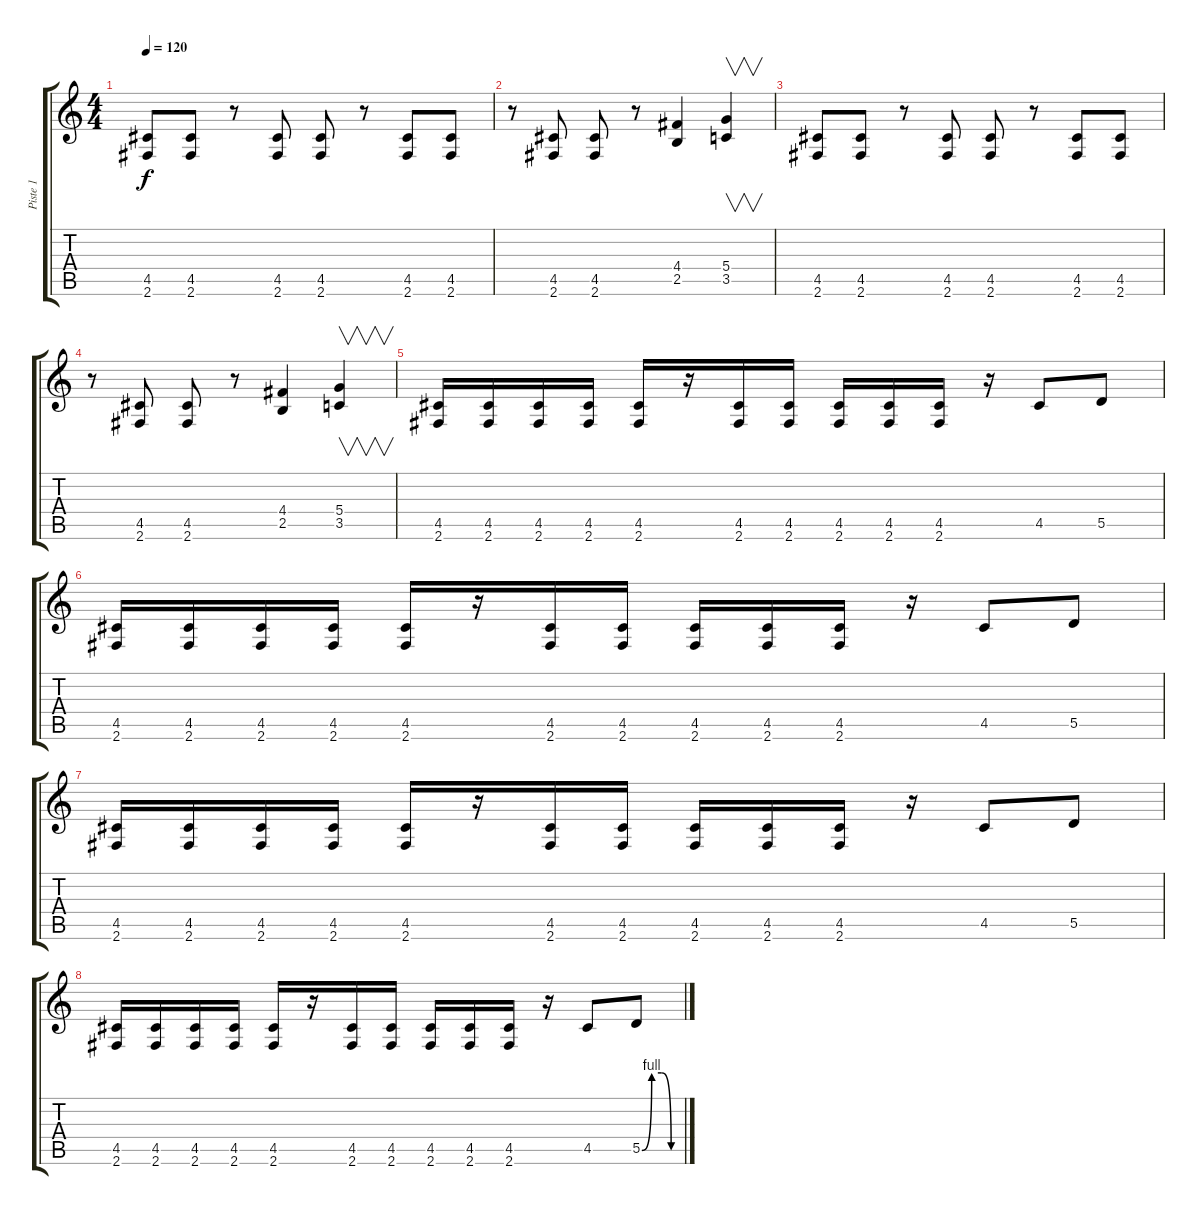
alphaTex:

\track ("Piste 1" "Piste 1") {instrument distortionguitar}
\staff {score tabs}
\tuning (E4 B3 G3 D3 A2 E2) {hide}
\ts (4 4)
\tempo 120
\clef g2
\ks c
(4.5 2.6).8{dy f} (4.5 2.6).8 r.8 (4.5 2.6).8 (4.5 2.6).8 r.8 (4.5 2.6).8 (4.5 2.6).8 |
r.8 (4.5 2.6).8 (4.5 2.6).8 r.8 (4.4 2.5).4 (5.4 3.5).4{v} |
(4.5 2.6).8 (4.5 2.6).8 r.8 (4.5 2.6).8 (4.5 2.6).8 r.8 (4.5 2.6).8 (4.5 2.6).8 |
r.8 (4.5 2.6).8 (4.5 2.6).8 r.8 (4.4 2.5).4 (5.4 3.5).4{v} |
(4.5 2.6).16 (4.5 2.6).16 (4.5 2.6).16 (4.5 2.6).16 (4.5 2.6).16 r.16 (4.5 2.6).16 (4.5 2.6).16 (4.5 2.6).16 (4.5 2.6).16 (4.5 2.6).16 r.16 4.5.8 5.5.8 |
(4.5 2.6).16 (4.5 2.6).16 (4.5 2.6).16 (4.5 2.6).16 (4.5 2.6).16 r.16 (4.5 2.6).16 (4.5 2.6).16 (4.5 2.6).16 (4.5 2.6).16 (4.5 2.6).16 r.16 4.5.8 5.5.8 |
(4.5 2.6).16 (4.5 2.6).16 (4.5 2.6).16 (4.5 2.6).16 (4.5 2.6).16 r.16 (4.5 2.6).16 (4.5 2.6).16 (4.5 2.6).16 (4.5 2.6).16 (4.5 2.6).16 r.16 4.5.8 5.5.8 |
(4.5 2.6).16 (4.5 2.6).16 (4.5 2.6).16 (4.5 2.6).16 (4.5 2.6).16 r.16 (4.5 2.6).16 (4.5 2.6).16 (4.5 2.6).16 (4.5 2.6).16 (4.5 2.6).16 r.16 4.5.8 5.5{be (custom 0 0 15 4 30 4 45 0 60 0)}.8
